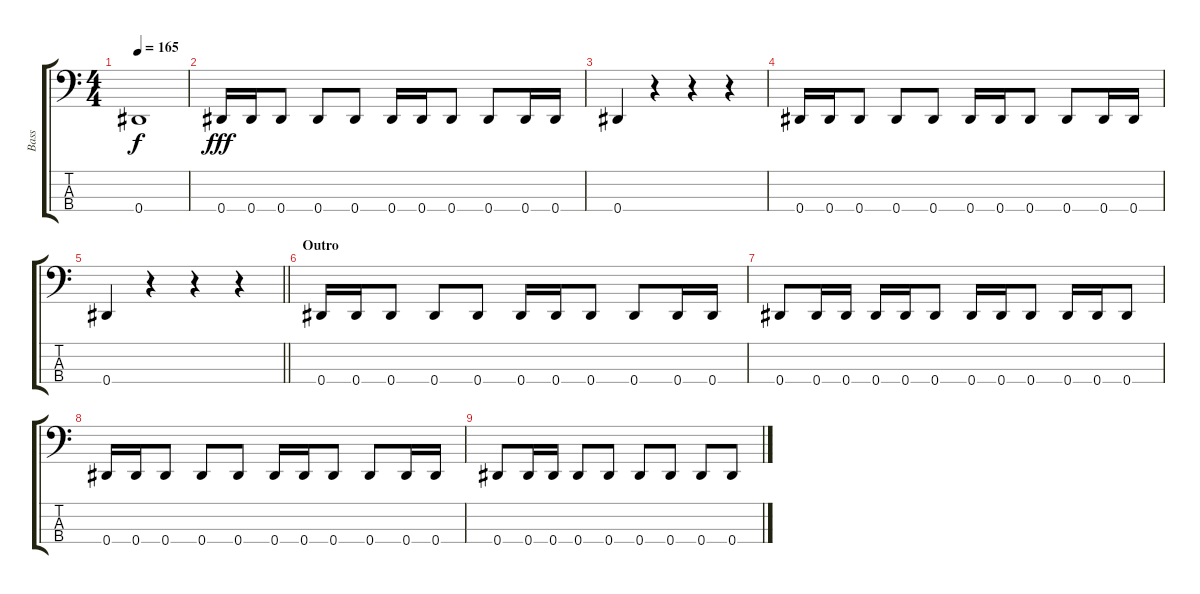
\track ("Bass" "Bass") {instrument electricbassfinger}
\staff {score tabs}
\tuning (Gb2 Db2 Ab1 Eb1) {hide}
\ts (4 4)
\tempo 165
\clef f4
\ks c
0.4.1{dy f} |
0.4.16{dy fff} 0.4.16 0.4.8 0.4.8 0.4.8 0.4.16 0.4.16 0.4.8 0.4.8 0.4.16 0.4.16 |
0.4.4 r.4 r.4 r.4 |
0.4.16 0.4.16 0.4.8 0.4.8 0.4.8 0.4.16 0.4.16 0.4.8 0.4.8 0.4.16 0.4.16 |
\barLineRight lightlight
0.4.4 r.4 r.4 r.4 |
\section ("" "Outro")
0.4.16 0.4.16 0.4.8 0.4.8 0.4.8 0.4.16 0.4.16 0.4.8 0.4.8 0.4.16 0.4.16 |
0.4.8 0.4.16 0.4.16 0.4.16 0.4.16 0.4.8 0.4.16 0.4.16 0.4.8 0.4.16 0.4.16 0.4.8 |
0.4.16 0.4.16 0.4.8 0.4.8 0.4.8 0.4.16 0.4.16 0.4.8 0.4.8 0.4.16 0.4.16 |
0.4.8 0.4.16 0.4.16 0.4.8 0.4.8 0.4.8 0.4.8 0.4.8 0.4.8
